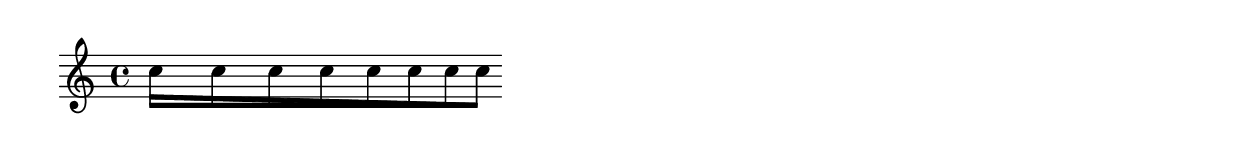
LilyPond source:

\header  {

  texidoc = "Specifying @code{grow-direction} on a beam, will cause
  feathered beaming. The @code{\\featherDurations} function can be used
  to adjust note durations."
  
}

\version "2.17.6"

\paper {
  ragged-right = ##t
  indent = #0.0
}

%
% Unfortunately this quickly bumps into overflow problems. Should use
% a linear decrease instead?
%

\featherDurations #(ly:make-moment 3 4) \relative c'' {
  \override Beam.grow-direction = #LEFT
  c16[
    c c c
    c c c c ] 
}
